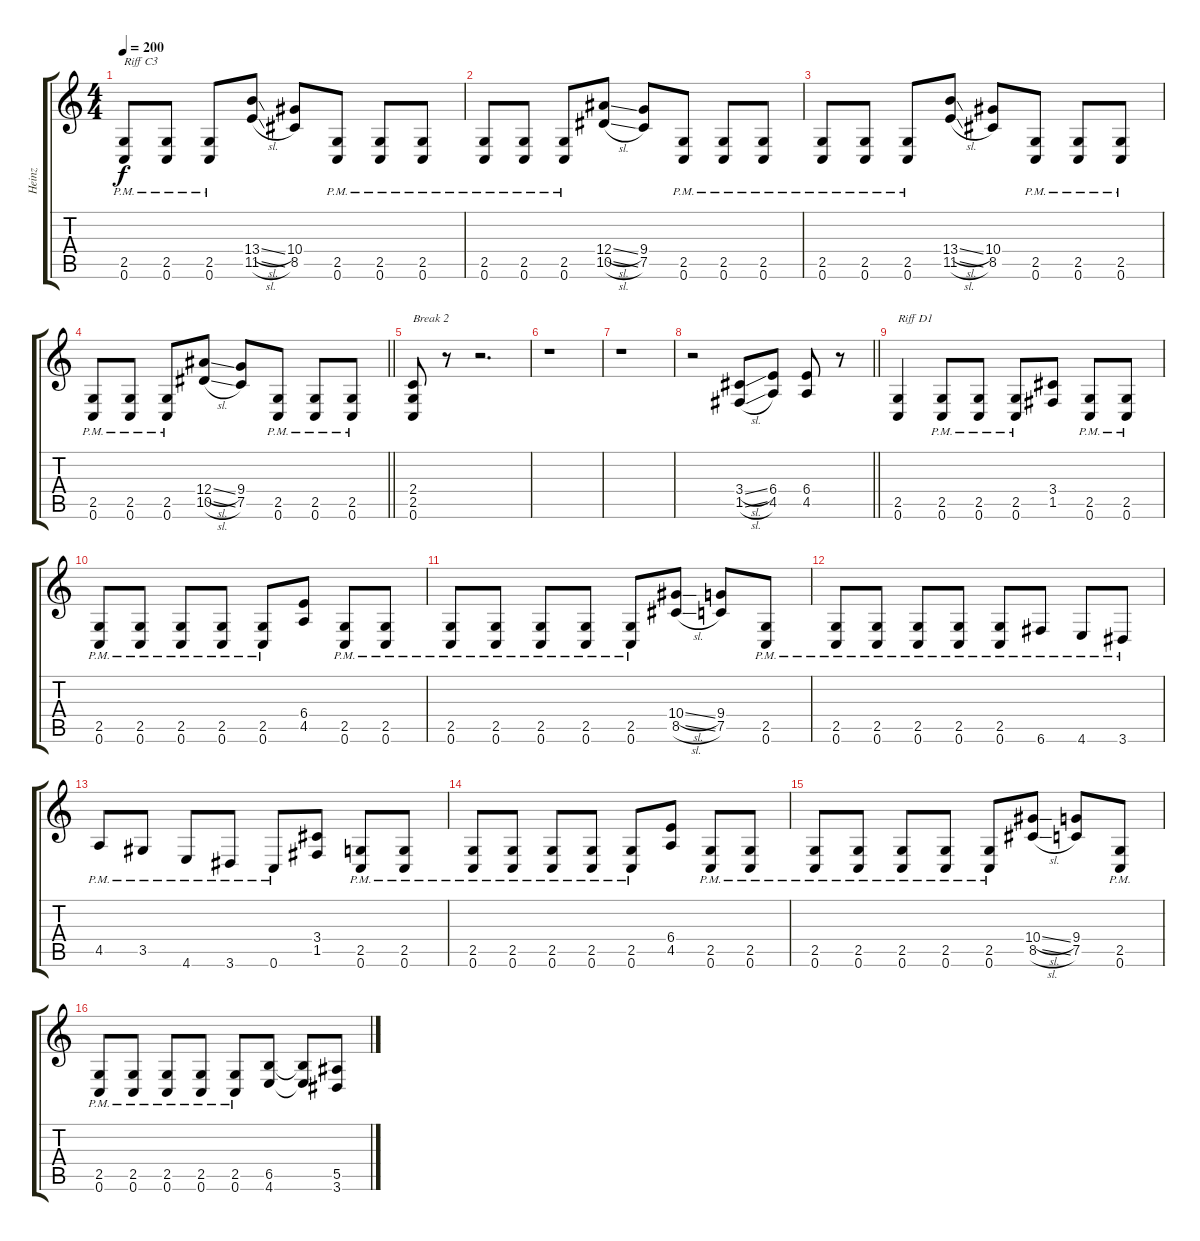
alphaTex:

\track ("Heinz" "Heinz") {instrument distortionguitar}
\staff {score tabs}
\tuning (C4 G3 Eb3 Bb2 F2 C2) {hide}
\ts (4 4)
\tempo 200
\clef g2
\ks c
(2.5{pm} 0.6{pm}).8{txt "Riff C3" dy f} (2.5{pm} 0.6{pm}).8 (2.5{pm} 0.6{pm}).8 (13.4{sl} 11.5{sl}).8 (10.4 8.5).8 (2.5{pm} 0.6{pm}).8 (2.5{pm} 0.6{pm}).8 (2.5{pm} 0.6{pm}).8 |
(2.5{pm} 0.6{pm}).8 (2.5{pm} 0.6{pm}).8 (2.5{pm} 0.6{pm}).8 (12.4{sl} 10.5{sl}).8 (9.4 7.5).8 (2.5{pm} 0.6{pm}).8 (2.5{pm} 0.6{pm}).8 (2.5{pm} 0.6{pm}).8 |
(2.5{pm} 0.6{pm}).8 (2.5{pm} 0.6{pm}).8 (2.5{pm} 0.6{pm}).8 (13.4{sl} 11.5{sl}).8 (10.4 8.5).8 (2.5{pm} 0.6{pm}).8 (2.5{pm} 0.6{pm}).8 (2.5{pm} 0.6{pm}).8 |
\barLineRight lightlight
(2.5{pm} 0.6{pm}).8 (2.5{pm} 0.6{pm}).8 (2.5{pm} 0.6{pm}).8 (12.4{sl} 10.5{sl}).8 (9.4 7.5).8 (2.5{pm} 0.6{pm}).8 (2.5{pm} 0.6{pm}).8 (2.5{pm} 0.6).8 |
(2.4 2.5 0.6).8{txt "Break 2"} r.8 r.2{d} |
r.1 |
r.1 |
\barLineRight lightlight
r.2 (3.4{sl} 1.5{sl}).8 (6.4 4.5).8 (6.4 4.5).8 r.8 |
(2.5 0.6).4{txt "Riff D1"} (2.5{pm} 0.6{pm}).8 (2.5{pm} 0.6{pm}).8 (2.5{pm} 0.6{pm}).8 (3.4 1.5).8 (2.5{pm} 0.6{pm}).8 (2.5{pm} 0.6{pm}).8 |
(2.5{pm} 0.6{pm}).8 (2.5{pm} 0.6{pm}).8 (2.5{pm} 0.6{pm}).8 (2.5{pm} 0.6{pm}).8 (2.5{pm} 0.6{pm}).8 (6.4 4.5).8 (2.5{pm} 0.6{pm}).8 (2.5{pm} 0.6{pm}).8 |
(2.5{pm} 0.6{pm}).8 (2.5{pm} 0.6{pm}).8 (2.5{pm} 0.6{pm}).8 (2.5{pm} 0.6{pm}).8 (2.5{pm} 0.6{pm}).8 (10.4{sl} 8.5{sl}).8 (9.4 7.5).8 (2.5{pm} 0.6{pm}).8 |
(2.5{pm} 0.6{pm}).8 (2.5{pm} 0.6{pm}).8 (2.5{pm} 0.6{pm}).8 (2.5{pm} 0.6{pm}).8 (2.5{pm} 0.6{pm}).8 6.6{pm}.8 4.6{pm}.8 3.6{pm}.8 |
4.5{pm}.8 3.5{pm}.8 4.6{pm}.8 3.6{pm}.8 0.6{pm}.8 (3.4 1.5).8 (2.5{pm} 0.6{pm}).8 (2.5{pm} 0.6{pm}).8 |
(2.5{pm} 0.6{pm}).8 (2.5{pm} 0.6{pm}).8 (2.5{pm} 0.6{pm}).8 (2.5{pm} 0.6{pm}).8 (2.5{pm} 0.6{pm}).8 (6.4 4.5).8 (2.5{pm} 0.6{pm}).8 (2.5{pm} 0.6{pm}).8 |
(2.5{pm} 0.6{pm}).8 (2.5{pm} 0.6{pm}).8 (2.5{pm} 0.6{pm}).8 (2.5{pm} 0.6{pm}).8 (2.5{pm} 0.6{pm}).8 (10.4{sl} 8.5{sl}).8 (9.4 7.5).8 (2.5{pm} 0.6{pm}).8 |
(2.5{pm} 0.6{pm}).8 (2.5{pm} 0.6{pm}).8 (2.5{pm} 0.6{pm}).8 (2.5{pm} 0.6{pm}).8 (2.5{pm} 0.6{pm}).8 (6.5 4.6).8 (6.5{t} 4.6{t}).8 (5.5 3.6).8
